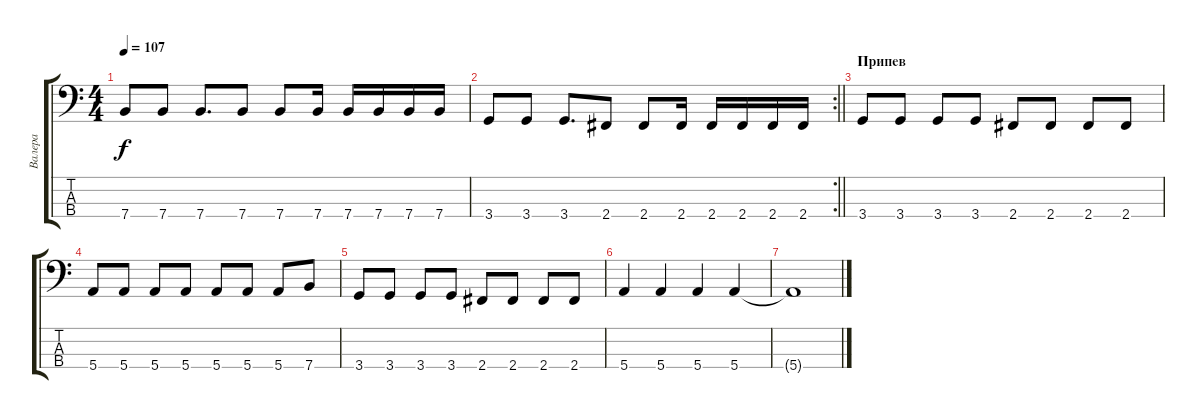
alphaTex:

\track ("Валера" "Валера") {instrument electricbasspick}
\staff {score tabs}
\tuning (G2 D2 A1 E1) {hide}
\ts (4 4)
\tempo 107
\clef f4
\ks c
7.4.8{dy f} 7.4.8 7.4.8{d} 7.4.8 7.4.8 7.4.16 7.4.16 7.4.16 7.4.16 7.4.16 |
\rc 2
\barLineRight lightlight
3.4.8 3.4.8 3.4.8{d} 2.4.8 2.4.8 2.4.16 2.4.16 2.4.16 2.4.16 2.4.16 |
\section ("" "Припев")
3.4.8 3.4.8 3.4.8 3.4.8 2.4.8 2.4.8 2.4.8 2.4.8 |
5.4.8 5.4.8 5.4.8 5.4.8 5.4.8 5.4.8 5.4.8 7.4.8 |
3.4.8 3.4.8 3.4.8 3.4.8 2.4.8 2.4.8 2.4.8 2.4.8 |
5.4.4 5.4.4 5.4.4 5.4.4 |
5.4{t}.1
